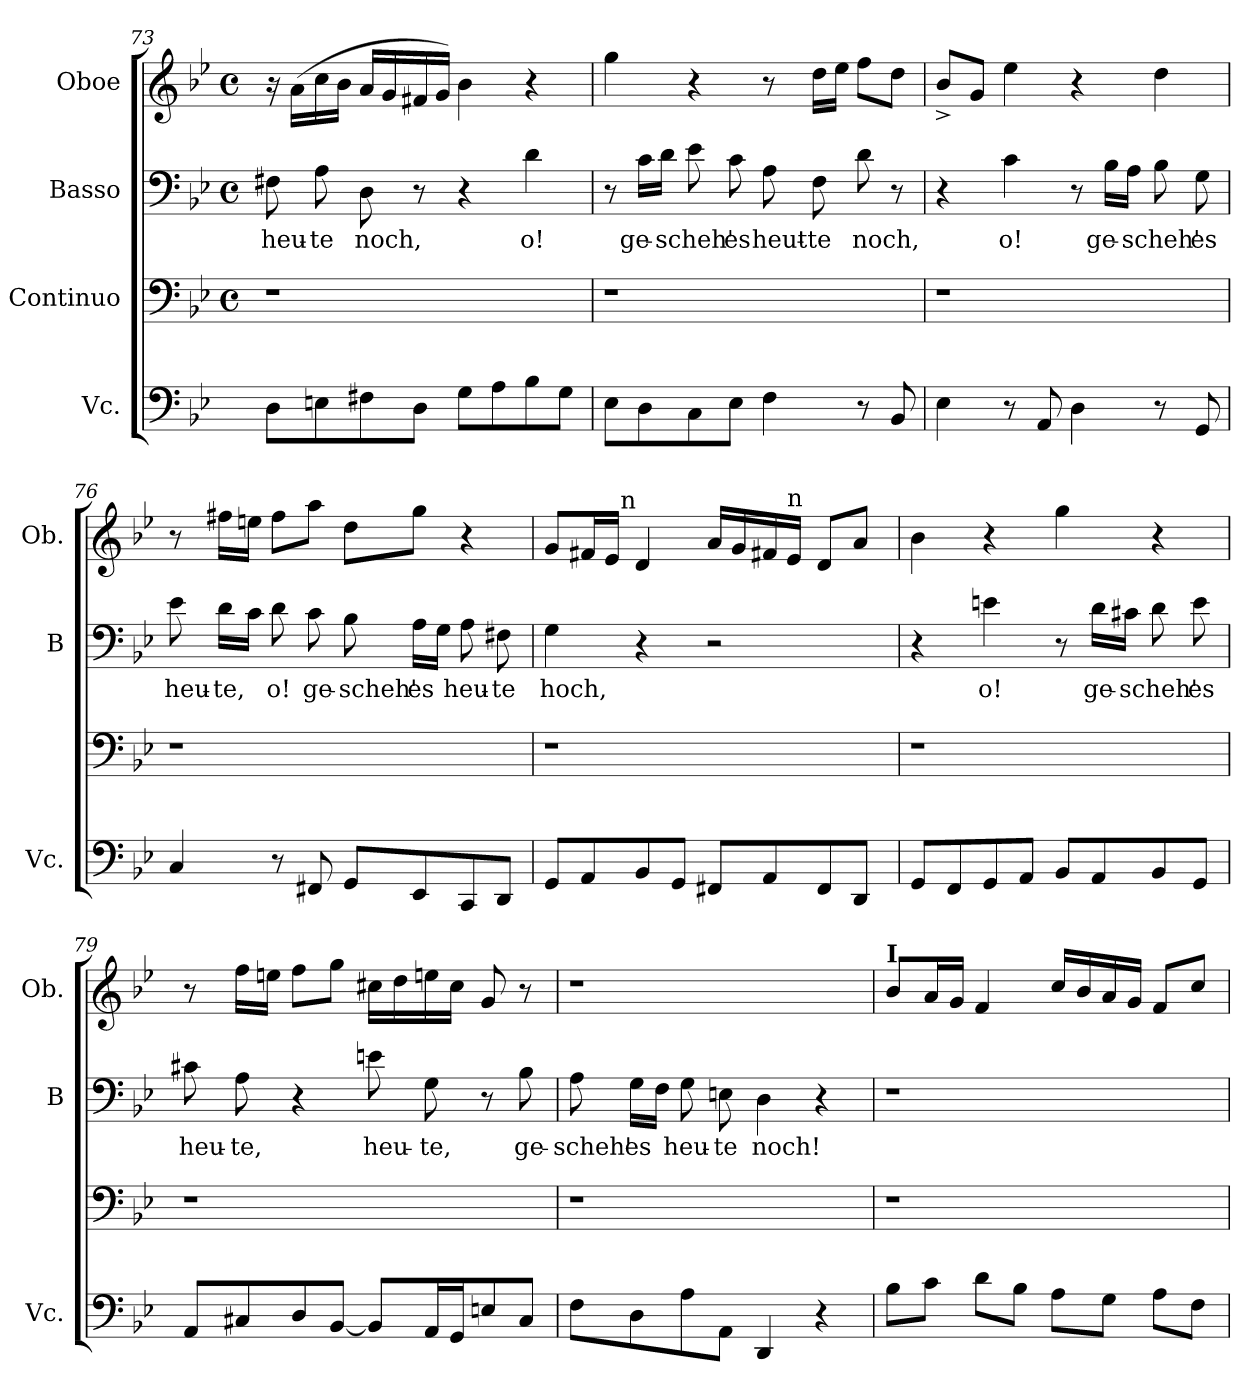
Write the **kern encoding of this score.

**kern	**kern	**kern	**text	**kern
*part4	*part3	*part2	*part2	*part1
*staff4	*staff3	*staff2	*staff2	*staff1
*I"Vc.	*I"Continuo	*I"Basso	*	*I"Oboe
*I'Vc.	*	*I'B	*	*I'Ob.
!!LO:PB:g=z
*clefF4	*clefF4	*clefF4	*	*clefG2
*k[b-e-]	*k[b-e-]	*k[b-e-]	*	*k[b-e-]
*B-:	*B-:	*B-:	*	*B-:
*	*M4/4	*M4/4	*	*M4/4
*	*met(c)	*met(c)	*	*met(c)
=73	=73	=73	=73	=73
!	!	!	!LO:LY:b	!
8D\L	1r	8F#X\	heu-	16ra
.	.	.	.	(>16a\LL
!	!	!	!LO:LY:b:rj	!
8En\	.	8A\	-te	16cc\
.	.	.	.	16b-\JJ
!	!	!	!LO:LY:b	!
8F#X\	.	8D\	noch,	16a/LL
.	.	.	.	16g/
8D\J	.	8r	.	16f#X/
.	.	.	.	16g/JJ)
8G\L	.	4r	.	4b-\
8A\	.	.	.	.
!	!	!	!LO:LY:b	!
8B-\	.	4d\	o!	4r
8G\J	.	.	.	.
=74	=74	=74	=74	=74
8E-\L	1r	8r	.	4gg\
!	!	!	!LO:LY:b	!
8D\	.	16c\LL	ge-	.
!	!	!	!LO:LY:b	!
.	.	16d\JJ	-scheh'	.
8C\	.	8e-\	.	4r
!	!	!	!LO:LY:b	!
8E-\J	.	8c\	es	.
!	!	!	!LO:LY:b	!
4F\	.	8A\	heut-	8r
!	!	!	!LO:LY:b:rj	!
.	.	8F\	-te	16dd\LL
.	.	.	.	16ee-\JJ
!	!	!	!LO:LY:b	!
8r	.	8d\	noch,	8ff\L
8BB-/	.	8r	.	8dd\J
=75	=75	=75	=75	=75
4E-\	1r	4r	.	8b-^</L
.	.	.	.	8g/J
!	!	!	!LO:LY:b	!
8r	.	4c\	o!	4ee-\
8AA/	.	.	.	.
4D\	.	8r	.	4r
!	!	!	!LO:LY:b	!
.	.	16B-\LL	ge-	.
!	!	!	!LO:LY:b	!
.	.	16A\JJ	-scheh'	.
8r	.	8B-\	.	4dd\
!	!	!	!LO:LY:b	!
8GG/	.	8G\	es	.
!!LO:LB:g=z
=76	=76	=76	=76	=76
!	!	!	!LO:LY:b	!
4C/	1r	8e-\	heu-	8r
!	!	!	!LO:LY:b	!
.	.	16d\LL	-te,	16ff#X\LL
.	.	16c\JJ	.	16een\JJ
!	!	!	!LO:LY:b	!
8r	.	8d\	o!	8ff#\L
!	!	!	!LO:LY:b	!
8FF#X/	.	8c\	ge-	8aa\J
!	!	!	!LO:LY:b	!
8GG/L	.	8B-\	-scheh'	8dd\L
!	!	!	!LO:LY:b	!
8EE-/	.	16A\LL	es	8gg\J
.	.	16G\JJ	.	.
!	!	!	!LO:LY:b	!
8CC/	.	8A\	heu-	4r
!	!	!	!LO:LY:b:rj	!
8DD/J	.	8F#X\	-te	.
=77	=77	=77	=77	=77
!	!	!	!LO:LY:b	!
*	*	*	*	*^
8GG/L	1r	4G\	hoch,	8g/L	8..ryy
8AA/	.	.	.	16f#X/L	.
.	.	.	.	16e-/JJ	.
!	!	!	!	!	!LO:TX:a:t=n
.	.	.	.	.	2ryy
8BB-/	.	4r	.	4d/	.
8GG/J	.	.	.	.	.
8FF#X/L	.	2r	.	16a/LL	.
.	.	.	.	16g/	.
8AA/	.	.	.	16f#X/	.
!	!	!	!	!LO:TX:a:t=n	!
.	.	.	.	16e-/JJ	.
.	.	.	.	.	4ryy
8FF#/	.	.	.	8d/L	.
8DD/J	.	.	.	8a/J	.
.	.	.	.	.	32ryy
*	*	*	*	*v	*v
=78	=78	=78	=78	=78
8GG/L	1r	4r	.	4b-\
8FF/	.	.	.	.
!	!	!	!LO:LY:b	!
8GG/	.	4en\	o!	4r
8AA/J	.	.	.	.
8BB-/L	.	8r	.	4gg\
!	!	!	!LO:LY:b	!
8AA/	.	16d\LL	ge-	.
!	!	!	!LO:LY:b	!
.	.	16c#X\JJ	-scheh'	.
8BB-/	.	8d\	.	4r
!	!	!	!LO:LY:b	!
8GG/J	.	8e\	es	.
!!LO:LB:g=z
=79	=79	=79	=79	=79
!	!	!	!LO:LY:b	!
8AA/L	1r	8c#X\	heu-	8r
!	!	!	!LO:LY:b	!
8C#X/	.	8A\	-te,	16ff\LL
.	.	.	.	16een\JJ
8D/	.	4r	.	8ff\L
[<8BB-/J	.	.	.	8gg\J
!	!	!	!LO:LY:b	!
8BB-/L]	.	8en\	heu-	16cc#X\LL
.	.	.	.	16dd\
!	!	!	!LO:LY:b	!
16AA/L	.	8G\	-te,	16een\
16GG/J	.	.	.	16cc#\JJ
8En/	.	8r	.	8g/
!	!	!	!LO:LY:b	!
8C#/J	.	8B-\	ge-	8r
=80	=80	=80	=80	=80
!	!	!	!LO:LY:b	!
8F\L	1r	8A\	-scheh'	1r
!	!	!	!LO:LY:b	!
8D\	.	16G\LL	es	.
.	.	16F\JJ	.	.
!	!	!	!LO:LY:b	!
8A\	.	8G\	heu-	.
!	!	!	!LO:LY:b	!
8AA\J	.	8En\	-te	.
!	!	!	!LO:LY:b	!
4DD/	.	4D\	noch!	.
4r	.	4r	.	.
!!LO:LB:g=z
=81!	=81!	=81!	=81!	=81!
!	!	!	!	!LO:TX:a:B:t=I
8B-\L	1r	1r	.	8b-/L
8c\J	.	.	.	16a/L
.	.	.	.	16g/JJ
8d\L	.	.	.	4f/
8B-\J	.	.	.	.
8A\L	.	.	.	16cc/LL
.	.	.	.	16b-/
8G\J	.	.	.	16a/
.	.	.	.	16g/JJ
8A\L	.	.	.	8f/L
8F\J	.	.	.	8cc/J
=	=	=	=	=
*-	*-	*-	*-	*-
